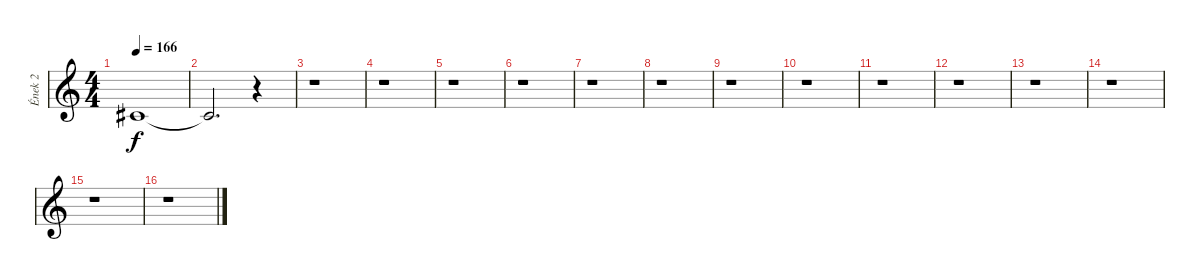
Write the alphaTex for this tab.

\track ("Ének 2" "Ének 2") {instrument baritonesax}
\staff {score}
\tuning (E4 B3 G3 D3 A2 E2) {hide}
\ts (4 4)
\tempo 166
\clef g2
\ks c
2.2.1{dy f} |
2.2{t}.2{d} r.4 |
r.1 |
r.1 |
r.1 |
r.1 |
r.1 |
r.1 |
r.1 |
r.1 |
r.1 |
r.1 |
r.1 |
r.1 |
r.1 |
r.1
